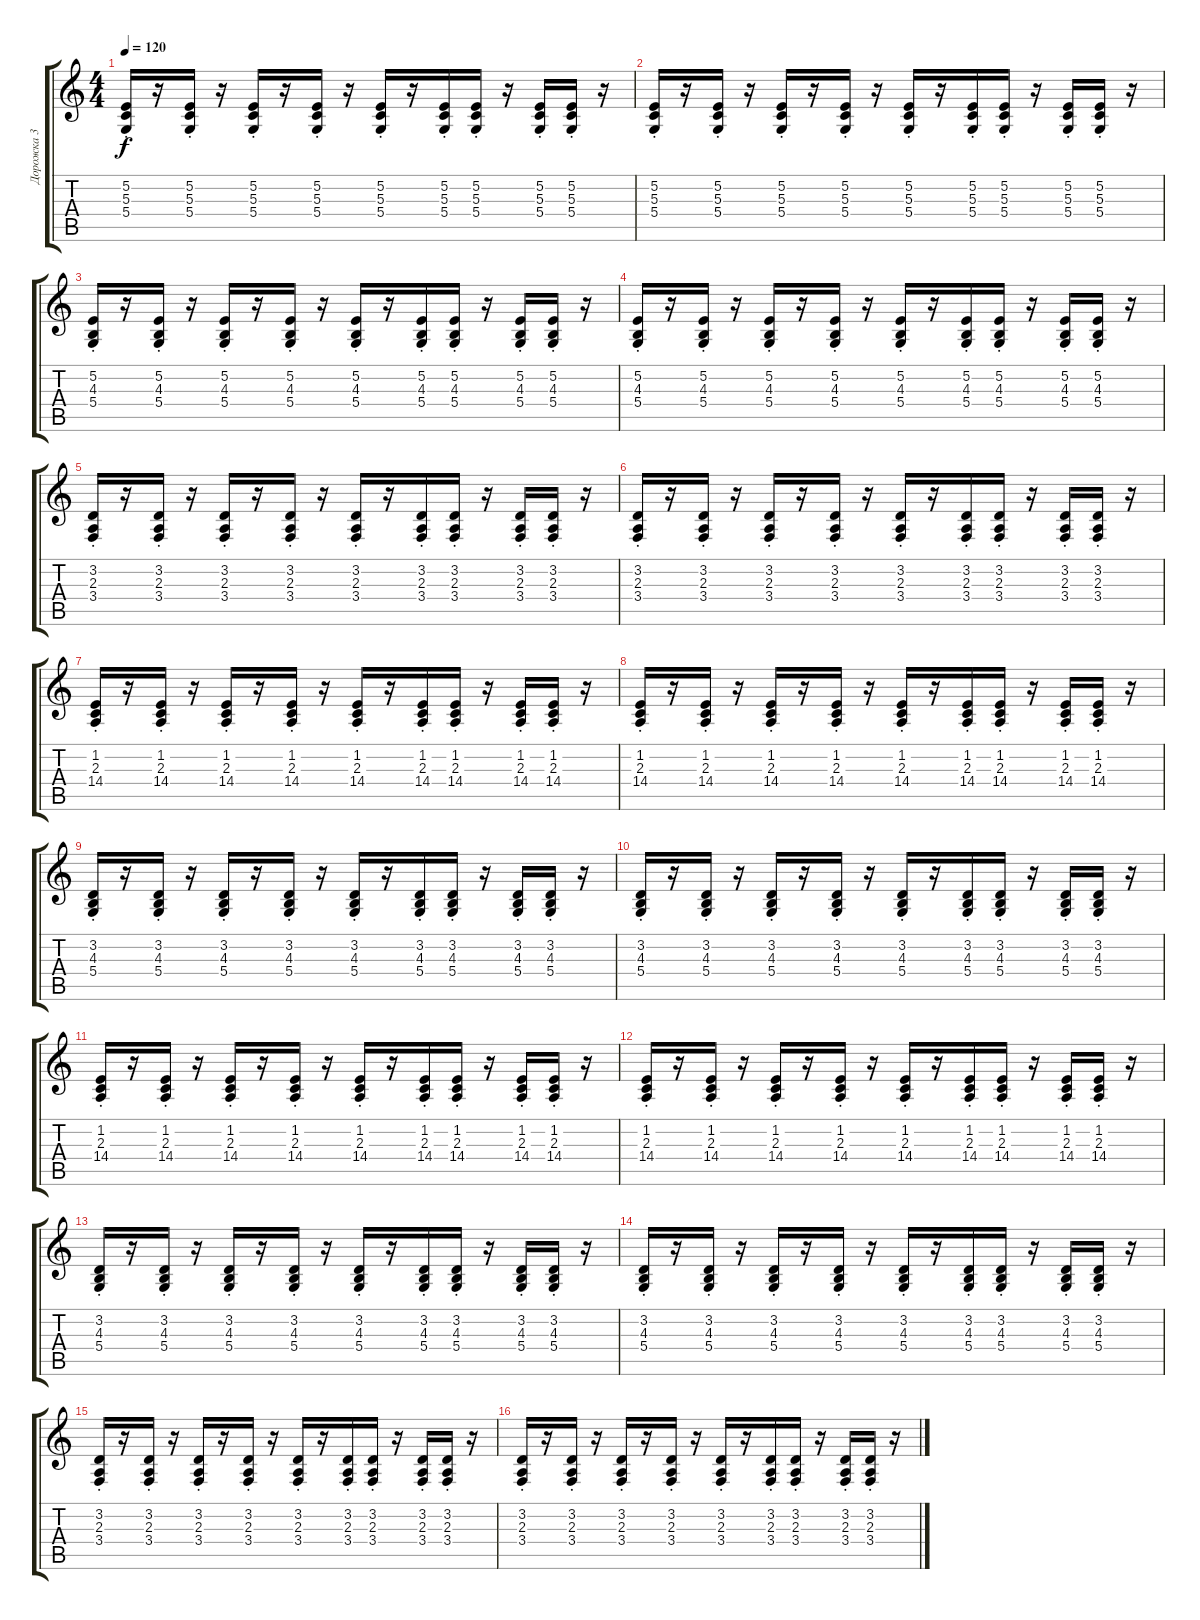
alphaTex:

\track ("Дорожка 3" "Дорожка 3") {instrument lead1square}
\staff {score tabs}
\tuning (E4 B3 G3 D3 A2 E2) {hide}
\ts (4 4)
\tempo 120
\clef g2
\ks c
(5.2{st} 5.3{st} 5.4{st}).16{dy f} r.16 (5.2{st} 5.3{st} 5.4{st}).16 r.16 (5.2{st} 5.3{st} 5.4{st}).16 r.16 (5.2{st} 5.3{st} 5.4{st}).16 r.16 (5.2{st} 5.3{st} 5.4{st}).16 r.16 (5.2{st} 5.3{st} 5.4{st}).16 (5.2{st} 5.3{st} 5.4{st}).16 r.16 (5.2{st} 5.3{st} 5.4{st}).16 (5.2{st} 5.3{st} 5.4{st}).16 r.16 |
(5.2{st} 5.3{st} 5.4{st}).16 r.16 (5.2{st} 5.3{st} 5.4{st}).16 r.16 (5.2{st} 5.3{st} 5.4{st}).16 r.16 (5.2{st} 5.3{st} 5.4{st}).16 r.16 (5.2{st} 5.3{st} 5.4{st}).16 r.16 (5.2{st} 5.3{st} 5.4{st}).16 (5.2{st} 5.3{st} 5.4{st}).16 r.16 (5.2{st} 5.3{st} 5.4{st}).16 (5.2{st} 5.3{st} 5.4{st}).16 r.16 |
(5.2{st} 4.3{st} 5.4{st}).16 r.16 (5.2{st} 4.3{st} 5.4{st}).16 r.16 (5.2{st} 4.3{st} 5.4{st}).16 r.16 (5.2{st} 4.3{st} 5.4{st}).16 r.16 (5.2{st} 4.3{st} 5.4{st}).16 r.16 (5.2{st} 4.3{st} 5.4{st}).16 (5.2{st} 4.3{st} 5.4{st}).16 r.16 (5.2{st} 4.3{st} 5.4{st}).16 (5.2{st} 4.3{st} 5.4{st}).16 r.16 |
(5.2{st} 4.3{st} 5.4{st}).16 r.16 (5.2{st} 4.3{st} 5.4{st}).16 r.16 (5.2{st} 4.3{st} 5.4{st}).16 r.16 (5.2{st} 4.3{st} 5.4{st}).16 r.16 (5.2{st} 4.3{st} 5.4{st}).16 r.16 (5.2{st} 4.3{st} 5.4{st}).16 (5.2{st} 4.3{st} 5.4{st}).16 r.16 (5.2{st} 4.3{st} 5.4{st}).16 (5.2{st} 4.3{st} 5.4{st}).16 r.16 |
(3.2{st} 2.3{st} 3.4{st}).16 r.16 (3.2{st} 2.3{st} 3.4{st}).16 r.16 (3.2{st} 2.3{st} 3.4{st}).16 r.16 (3.2{st} 2.3{st} 3.4{st}).16 r.16 (3.2{st} 2.3{st} 3.4{st}).16 r.16 (3.2{st} 2.3{st} 3.4{st}).16 (3.2{st} 2.3{st} 3.4{st}).16 r.16 (3.2{st} 2.3{st} 3.4{st}).16 (3.2{st} 2.3{st} 3.4{st}).16 r.16 |
(3.2{st} 2.3{st} 3.4{st}).16 r.16 (3.2{st} 2.3{st} 3.4{st}).16 r.16 (3.2{st} 2.3{st} 3.4{st}).16 r.16 (3.2{st} 2.3{st} 3.4{st}).16 r.16 (3.2{st} 2.3{st} 3.4{st}).16 r.16 (3.2{st} 2.3{st} 3.4{st}).16 (3.2{st} 2.3{st} 3.4{st}).16 r.16 (3.2{st} 2.3{st} 3.4{st}).16 (3.2{st} 2.3{st} 3.4{st}).16 r.16 |
(1.2{st} 2.3{st} 14.4{st}).16 r.16 (1.2{st} 2.3{st} 14.4{st}).16 r.16 (1.2{st} 2.3{st} 14.4{st}).16 r.16 (1.2{st} 2.3{st} 14.4{st}).16 r.16 (1.2{st} 2.3{st} 14.4{st}).16 r.16 (1.2{st} 2.3{st} 14.4{st}).16 (1.2{st} 2.3{st} 14.4{st}).16 r.16 (1.2{st} 2.3{st} 14.4{st}).16 (1.2{st} 2.3{st} 14.4{st}).16 r.16 |
(1.2{st} 2.3{st} 14.4{st}).16 r.16 (1.2{st} 2.3{st} 14.4{st}).16 r.16 (1.2{st} 2.3{st} 14.4{st}).16 r.16 (1.2{st} 2.3{st} 14.4{st}).16 r.16 (1.2{st} 2.3{st} 14.4{st}).16 r.16 (1.2{st} 2.3{st} 14.4{st}).16 (1.2{st} 2.3{st} 14.4{st}).16 r.16 (1.2{st} 2.3{st} 14.4{st}).16 (1.2{st} 2.3{st} 14.4{st}).16 r.16 |
(3.2{st} 4.3{st} 5.4{st}).16 r.16 (3.2{st} 4.3{st} 5.4{st}).16 r.16 (3.2{st} 4.3{st} 5.4{st}).16 r.16 (3.2{st} 4.3{st} 5.4{st}).16 r.16 (3.2{st} 4.3{st} 5.4{st}).16 r.16 (3.2{st} 4.3{st} 5.4{st}).16 (3.2{st} 4.3{st} 5.4{st}).16 r.16 (3.2{st} 4.3{st} 5.4{st}).16 (3.2{st} 4.3{st} 5.4{st}).16 r.16 |
(3.2{st} 4.3{st} 5.4{st}).16 r.16 (3.2{st} 4.3{st} 5.4{st}).16 r.16 (3.2{st} 4.3{st} 5.4{st}).16 r.16 (3.2{st} 4.3{st} 5.4{st}).16 r.16 (3.2{st} 4.3{st} 5.4{st}).16 r.16 (3.2{st} 4.3{st} 5.4{st}).16 (3.2{st} 4.3{st} 5.4{st}).16 r.16 (3.2{st} 4.3{st} 5.4{st}).16 (3.2{st} 4.3{st} 5.4{st}).16 r.16 |
(1.2{st} 2.3{st} 14.4{st}).16 r.16 (1.2{st} 2.3{st} 14.4{st}).16 r.16 (1.2{st} 2.3{st} 14.4{st}).16 r.16 (1.2{st} 2.3{st} 14.4{st}).16 r.16 (1.2{st} 2.3{st} 14.4{st}).16 r.16 (1.2{st} 2.3{st} 14.4{st}).16 (1.2{st} 2.3{st} 14.4{st}).16 r.16 (1.2{st} 2.3{st} 14.4{st}).16 (1.2{st} 2.3{st} 14.4{st}).16 r.16 |
(1.2{st} 2.3{st} 14.4{st}).16 r.16 (1.2{st} 2.3{st} 14.4{st}).16 r.16 (1.2{st} 2.3{st} 14.4{st}).16 r.16 (1.2{st} 2.3{st} 14.4{st}).16 r.16 (1.2{st} 2.3{st} 14.4{st}).16 r.16 (1.2{st} 2.3{st} 14.4{st}).16 (1.2{st} 2.3{st} 14.4{st}).16 r.16 (1.2{st} 2.3{st} 14.4{st}).16 (1.2{st} 2.3{st} 14.4{st}).16 r.16 |
(3.2{st} 4.3{st} 5.4{st}).16 r.16 (3.2{st} 4.3{st} 5.4{st}).16 r.16 (3.2{st} 4.3{st} 5.4{st}).16 r.16 (3.2{st} 4.3{st} 5.4{st}).16 r.16 (3.2{st} 4.3{st} 5.4{st}).16 r.16 (3.2{st} 4.3{st} 5.4{st}).16 (3.2{st} 4.3{st} 5.4{st}).16 r.16 (3.2{st} 4.3{st} 5.4{st}).16 (3.2{st} 4.3{st} 5.4{st}).16 r.16 |
(3.2{st} 4.3{st} 5.4{st}).16 r.16 (3.2{st} 4.3{st} 5.4{st}).16 r.16 (3.2{st} 4.3{st} 5.4{st}).16 r.16 (3.2{st} 4.3{st} 5.4{st}).16 r.16 (3.2{st} 4.3{st} 5.4{st}).16 r.16 (3.2{st} 4.3{st} 5.4{st}).16 (3.2{st} 4.3{st} 5.4{st}).16 r.16 (3.2{st} 4.3{st} 5.4{st}).16 (3.2{st} 4.3{st} 5.4{st}).16 r.16 |
(3.2{st} 2.3{st} 3.4{st}).16 r.16 (3.2{st} 2.3{st} 3.4{st}).16 r.16 (3.2{st} 2.3{st} 3.4{st}).16 r.16 (3.2{st} 2.3{st} 3.4{st}).16 r.16 (3.2{st} 2.3{st} 3.4{st}).16 r.16 (3.2{st} 2.3{st} 3.4{st}).16 (3.2{st} 2.3{st} 3.4{st}).16 r.16 (3.2{st} 2.3{st} 3.4{st}).16 (3.2{st} 2.3{st} 3.4{st}).16 r.16 |
(3.2{st} 2.3{st} 3.4{st}).16 r.16 (3.2{st} 2.3{st} 3.4{st}).16 r.16 (3.2{st} 2.3{st} 3.4{st}).16 r.16 (3.2{st} 2.3{st} 3.4{st}).16 r.16 (3.2{st} 2.3{st} 3.4{st}).16 r.16 (3.2{st} 2.3{st} 3.4{st}).16 (3.2{st} 2.3{st} 3.4{st}).16 r.16 (3.2{st} 2.3{st} 3.4{st}).16 (3.2{st} 2.3{st} 3.4{st}).16 r.16
